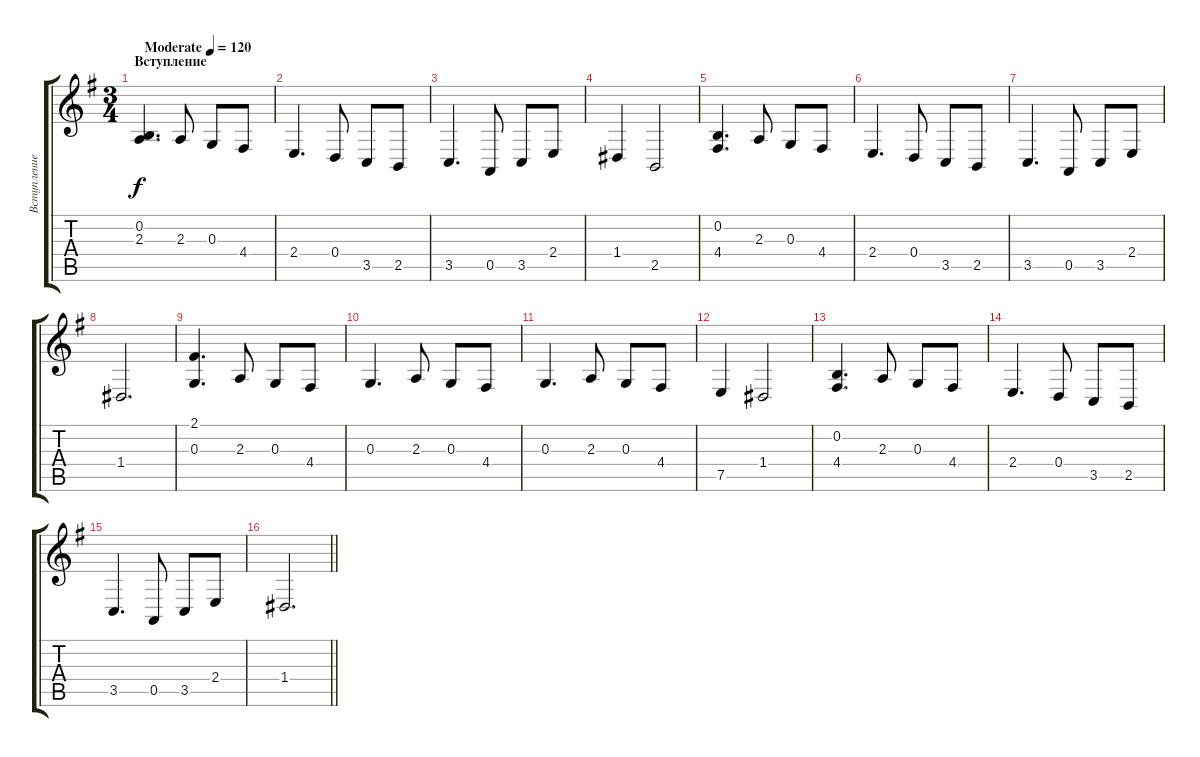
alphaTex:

\track ("Вступление 1" "Вступление") {instrument steeldrums}
\staff {score tabs}
\tuning (E4 B3 G3 D3 A2 E2) {hide}
\ts (3 4)
\section ("" "Вступление")
\tempo (120 "Moderate")
\clef g2
\ks g
(0.2 2.3).4{d dy f instrument steeldrums} 2.3.8 0.3.8 4.4.8 |
2.4.4{d} 0.4.8 3.5.8 2.5.8 |
3.5.4{d} 0.5.8 3.5.8 2.4.8 |
1.4.4 2.5.2 |
(0.2 4.4).4{d} 2.3.8 0.3.8 4.4.8 |
2.4.4{d} 0.4.8 3.5.8 2.5.8 |
3.5.4{d} 0.5.8 3.5.8 2.4.8 |
1.4.2{d} |
(2.1 0.3).4{d} 2.3.8 0.3.8 4.4.8 |
0.3.4{d} 2.3.8 0.3.8 4.4.8 |
0.3.4{d} 2.3.8 0.3.8 4.4.8 |
7.5.4 1.4.2 |
(0.2 4.4).4{d} 2.3.8 0.3.8 4.4.8 |
2.4.4{d} 0.4.8 3.5.8 2.5.8 |
3.5.4{d} 0.5.8 3.5.8 2.4.8 |
\barLineRight lightlight
1.4.2{d}
